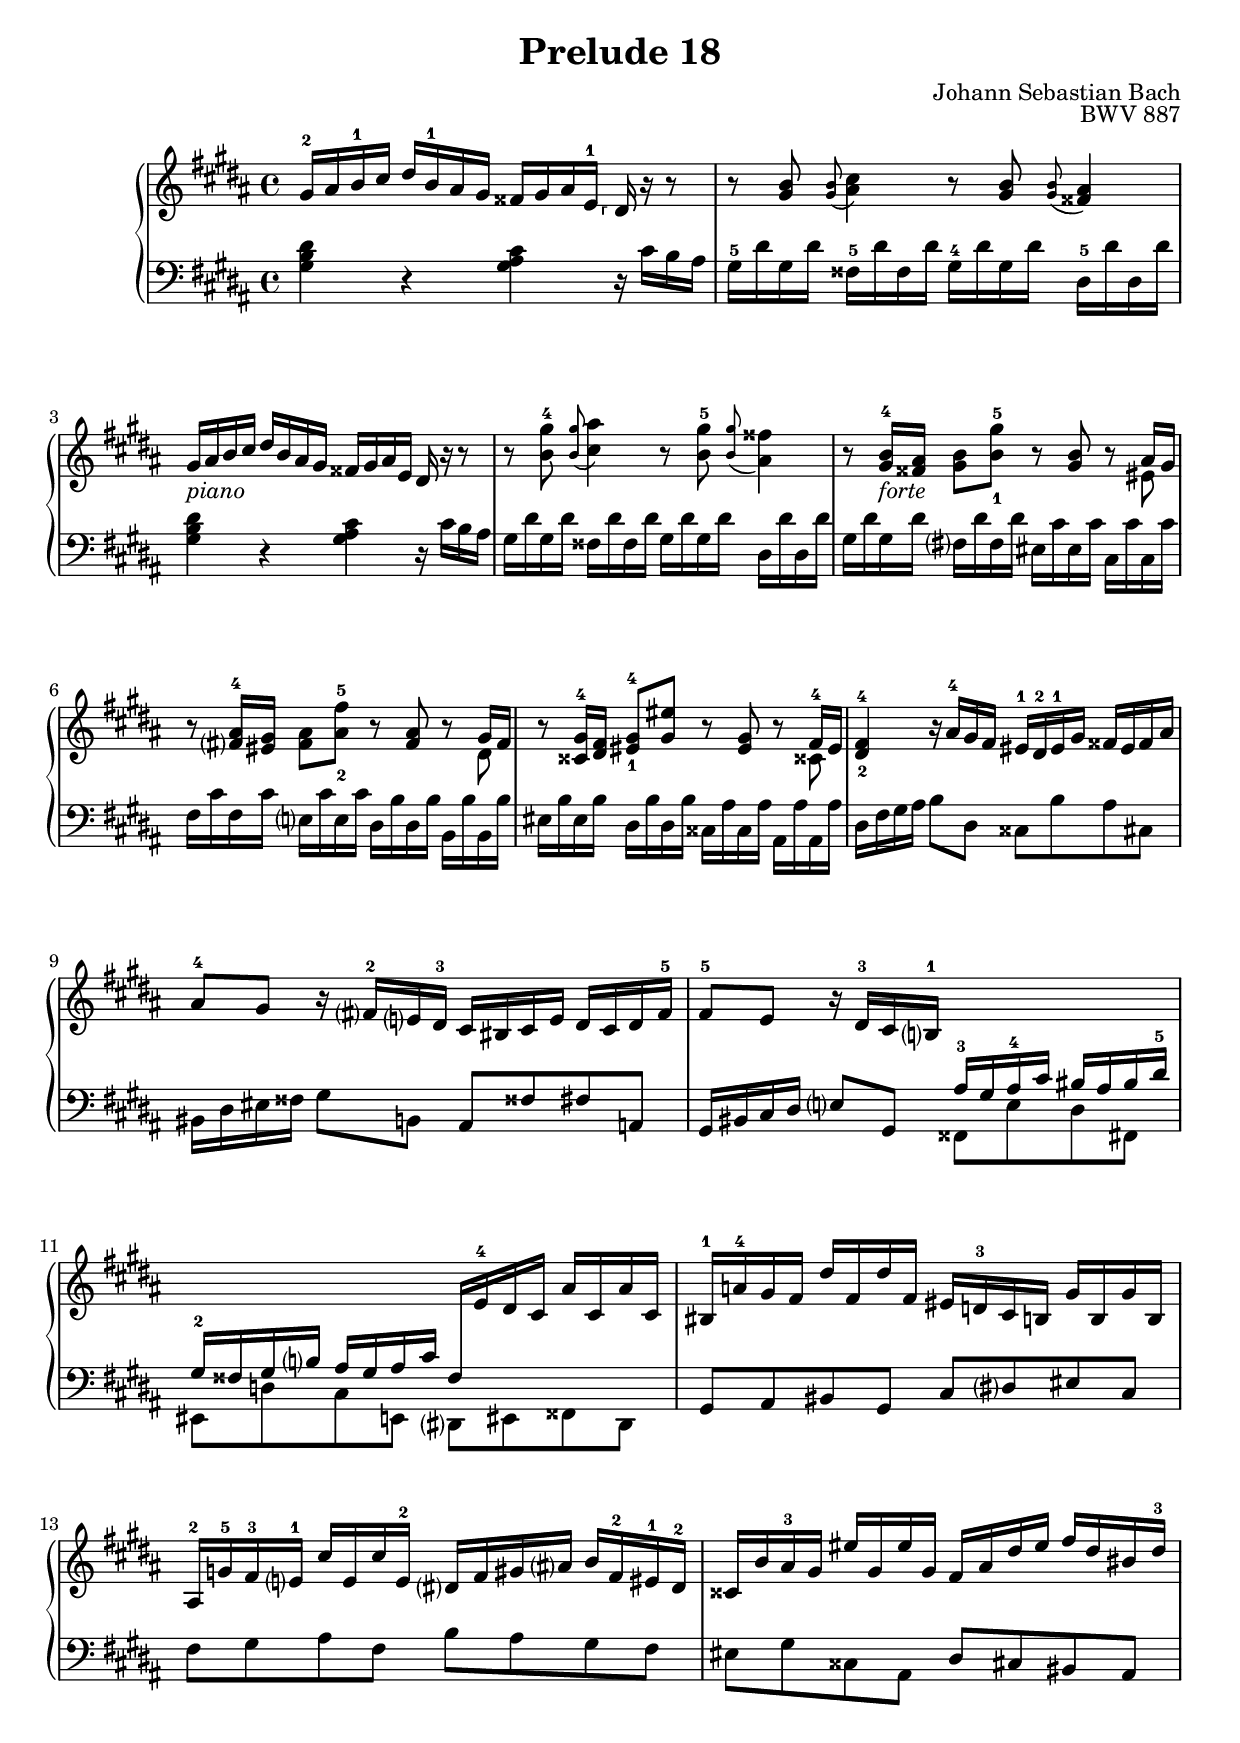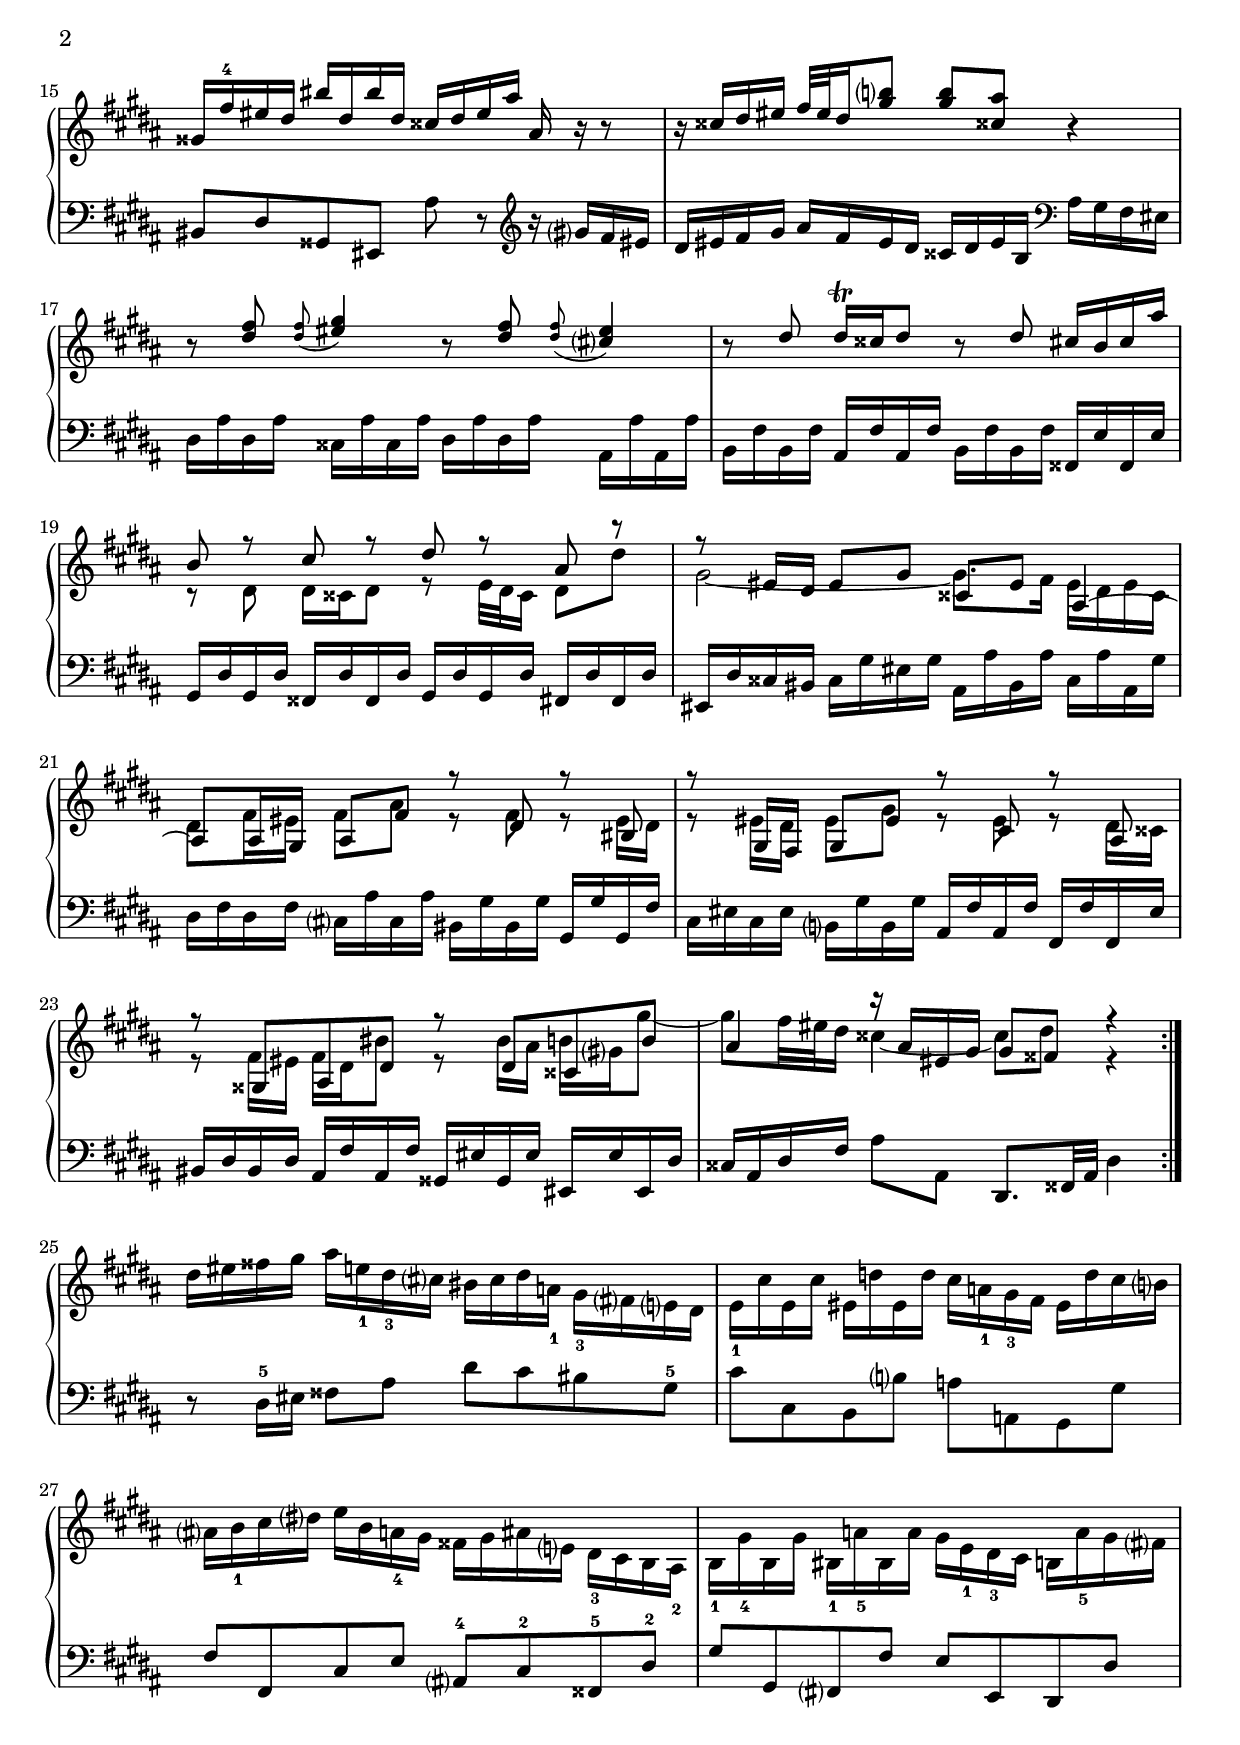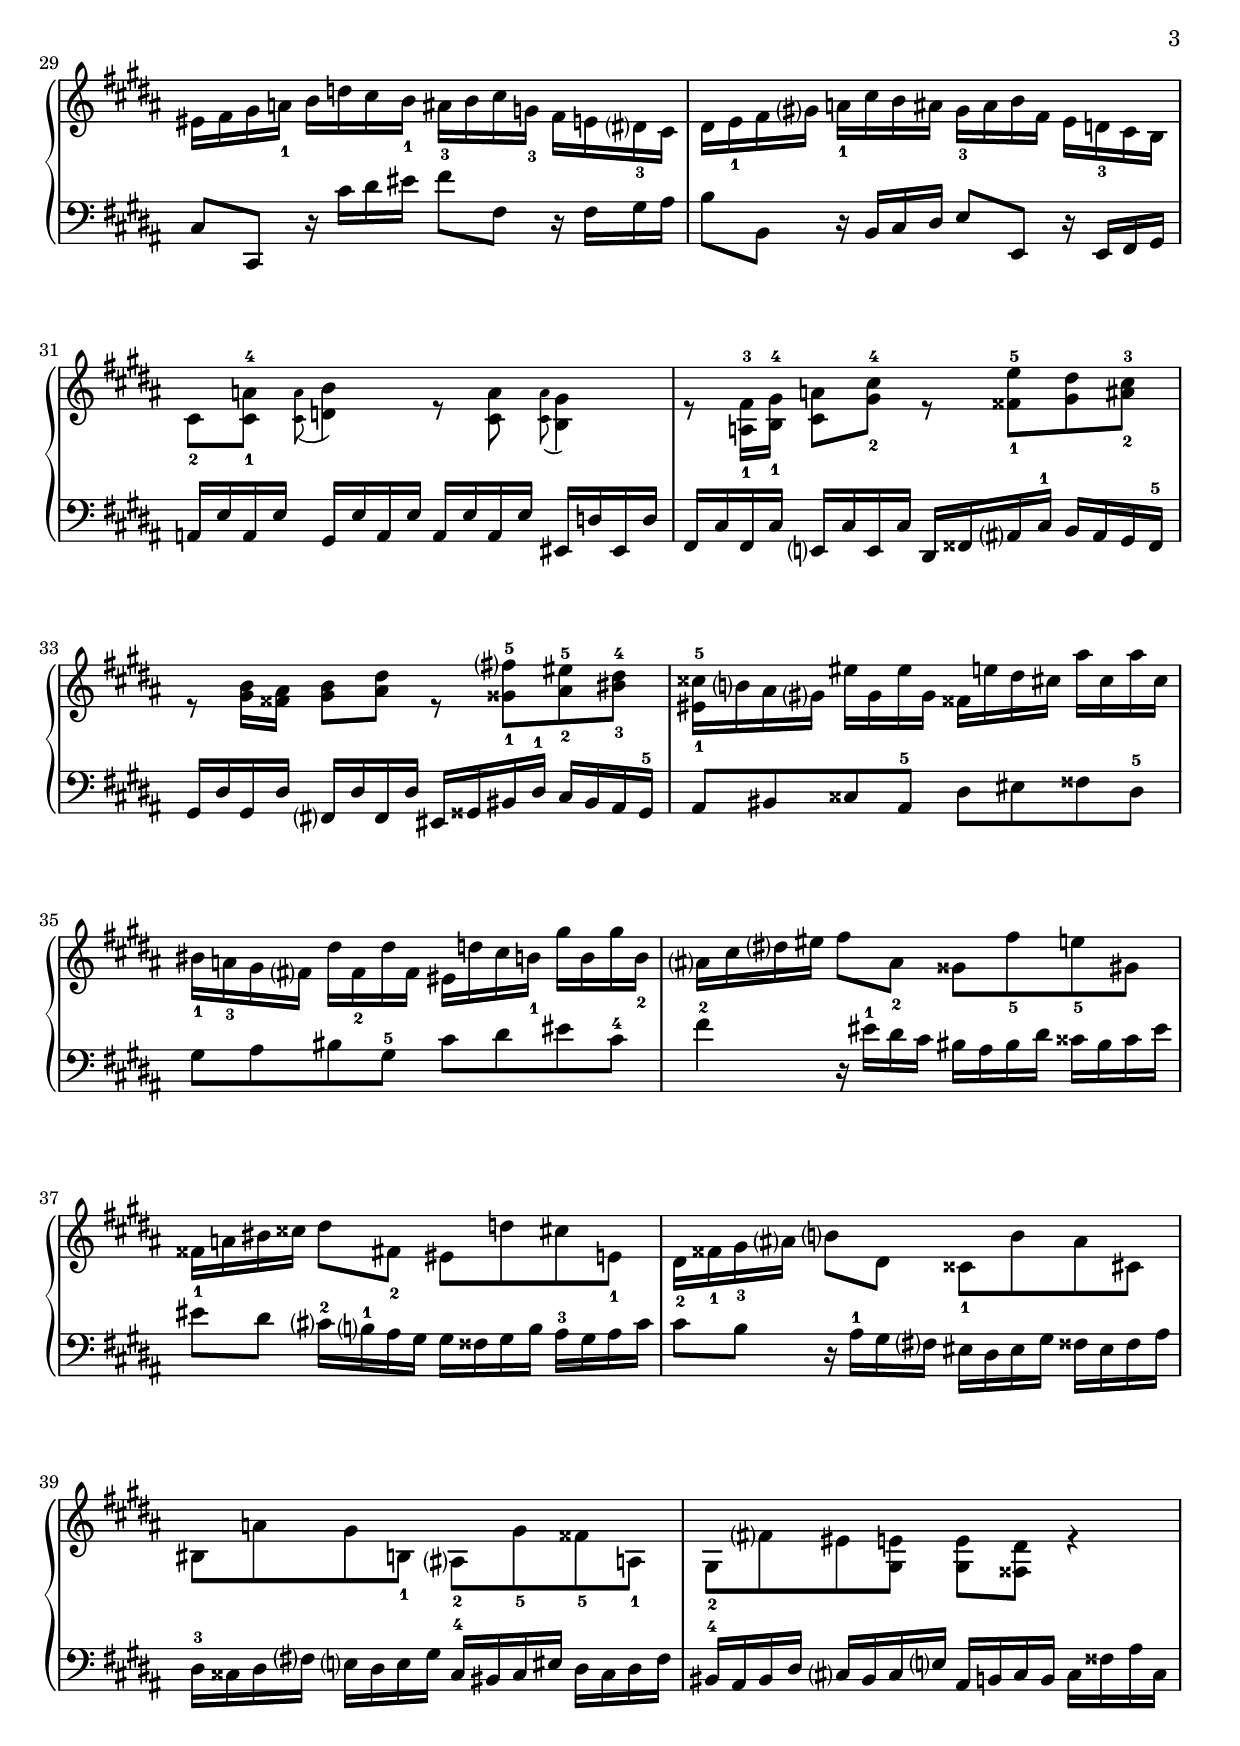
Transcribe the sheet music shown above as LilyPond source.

\version "2.20.0"

\header {
  title = "Prelude 18"
  composer = "Johann Sebastian Bach"
  opus = "BWV 887"
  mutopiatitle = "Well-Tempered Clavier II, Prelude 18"
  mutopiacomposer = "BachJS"
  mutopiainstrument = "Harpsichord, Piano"
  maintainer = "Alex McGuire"
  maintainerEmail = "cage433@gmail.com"
  version = "2.22.1"
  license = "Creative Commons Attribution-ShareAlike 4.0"
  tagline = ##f
}

global = {
  \key gis \minor
  \time 4/4
  \accidentalStyle modern-cautionary
}

\paper {
   ragged-bottom = ##f
   ragged-last-bottom = ##f
}
\include "articulate.ly"


clairnote-type = dn
% \include "include/clairnote.ly"


lhMark = \markup { 
  \path #0.1 #'((moveto -1 0)(rlineto 0 1.5)(rlineto 0.5 0))
}
rhMark = \markup { 
  \path #0.1 #'((moveto -1 0)(rlineto 0 -1.5)(rlineto 0.5 0))
}
                 
upper = \new Voice \relative c' {

    <gis'-2>16   ais b-1 cis 	dis b-1 ais gis  				fisis gis ais e-1              		\once \set fingeringOrientations=#'(left) <dis \finger"⸢"> r16 r8 				 		|
    r8 <gis b> 				\appoggiatura <gis b> <ais cis>4  		
                                                                                                      r8 <gis b> 				\appoggiatura <gis b> <fisis ais>4	|
  gis16_\markup {\italic "piano"} ais b cis 		
                                                   dis b ais gis  				fisis gis ais e              		dis r16 r8 				  		|
  r8 <b' gis'-4> 			\appoggiatura <b gis'> <cis ais'>4  		
                                                                                                      r8 <b gis'-5> 				\appoggiatura <b gis'> <ais fisis'>4	|
 
  % bar 5
  r8 <gis b-4>16_\markup {\italic "forte"} <fisis ais> 
                                                   <gis b>8 <b-1 gis'-5> 		r8 <gis b>8 				r8 << {ais16 gis} \\ eis8>> 		|
  r8 <fis ais-4>16 <eis gis> 	<fis ais>8 <ais-2 fis'-5> 		r8 <ais fis>8 				r8 << {gis16 fis} \\ dis8>> 		|
  r8 <cisis gis'-4>16 <dis fis> 	<eis-1 gis-4>8 <gis eis'>		 r8 <eis gis>8 				r8 << {fis16-4 eis} \\ cisis!8>> 		|
  <dis-2 fis-4>4			r16 ais'-4 gis fis			eis-1 dis-2 eis-1 gis 				fisis eis fisis ais |  
  
   % bar 9
   ais8-4 gis 				r16 fis-2 e dis-3 			cis bis cis e				dis cis dis fis-5			|
   fis8-5 e					r16 dis-3 cis b-1			\change Staff = "down"  \stemUp ais-3 gis  ais-4 cis 			
                                                                                                                                                       bis ais bis dis-5			|
   gis,-2 fisis gis b			ais gis ais cis				fisis, \change Staff = "up" e'-4 dis cis			
                                                                                                                                                       ais' cis, ais' cis,			|
   bis-1 a'-4 gis fis			dis' fis, dis' fis, 				eis d-3 cis b				gis' b, gis' b,			|
   
   % bar 13
   ais-2 g'-5 fis-3 e-1		cis' e, cis' e,-2				dis fis gis ais				b fis-2 eis-1 dis-2		|
   cisis b'ais-3 gis			eis' gis, eis' gis, 				fis ais dis eis				fis dis bis dis-3			|
   gisis, fis'-4 eis dis			bis' dis, bis' dis,				cisis dis eis ais				ais, r16 r8				|
   r16 cisis dis eis			fis32 eis dis16 <gis b>8		<gis b> <cisis,! ais'>			r4					|	
   
   %bar17
   r8 <dis fis>				\appoggiatura <dis fis> <eis gis>4
                                                                                                     r8 <dis fis>				\appoggiatura <dis fis> <cis eis>4	|
   r8 dis 					dis16\trill cisis dis8			r8 dis					cis16 b cis ais'			|
   
   <<
     {\voiceOne
       b,8 r8					cis r8					dis r8 					ais r8   				|
        r8 eis16 dis			eis8	gis					cisis, eis					ais,4~				|
        
        %bar 21
        ais8 ais16 gis			ais8 fis'8					r8 dis					r8 bis				|
        r8 gis16 fis			gis8 eis'8					r8 cis					r8 ais				|
        r8 gisis				ais dis					r8 dis 					cisis b'				|
        ais4 					r16 ais eis gis				gis8 fisis					r4					|
     }
     \new Voice \relative c' {
       \voiceTwo 
        r8 dis				dis16 cisis dis8				r8 e32 dis cisis16				dis8 dis'			|
        gis,2~										gis8. fis16					eis dis eis cisis			|
        
        %bar 21
        dis8 fis16 eis			fis8 ais					r8 fis						r8 eis16 dis			|
        r8 eis16 dis			eis8	gis					r8 eis					r8 dis16 cisis			|
        r8 fis16 eis				fis dis  bis'8				r8 bis16 ais 				b gis gis'8~			|
        gis8 fis32 eis dis16		cisis4~					cisis8 dis					r4					\bar ":|." 


      %bar 25
      dis16 eis fisis gis			ais e-1 dis-3 cis			bis cis dis a-1				gis-3 fis e dis			|
      e-1 cis' e, cis'			eis, d' eis, d'				cis a-1 gis-3 fis				eis d'cis b				|
      ais b-1 cis dis 			e b a-4 gis				fisis gis ais e				dis-3 cis b ais-2		|
      b-1 gis'-4 b, gis'			bis,-1 a'-5 bis, a'			gis e-1 dis-3 cis			b a'-5 gis fis			|
      
      %bar 29
      eis fis gis a-1			b d cis b-1				ais-3 b cis g-3				fis e dis-3 cis			|
      dis e-1 fis gis			a-1 cis b ais				gis-3 ais b fis				e d-3 cis b			|
      cis8-2 <cis-1 a'-4>		\appoggiatura <cis a'> <d b'>4
                                                                                                     r8 <cis a'> 				\appoggiatura <cis a'> <b gis'>4 |
      r8 <a-1 fis'-3>16 <b-1 gis'-4>		
                                                  <cis a'>8 <gis'-2 cis-4> 		r8 <fisis-1 e'-5>			<gis dis'> <ais-2 cis-3>	|
                                                  
      %bar 33
      r8 <gis b>16 <fisis ais>	<gis b>8 <ais dis>			r8 <gisis-1 fis'-5>			<ais-2 eis'-5> <bis-3 dis-4> 	|
      <eis,-1 cisis'-5>16 b' ais gis	
                                                  eis' gis, eis' gis,				fisis e' dis cis				ais' cis, ais' cis,			|
      bis-1 a-3 gis fis			dis' fis,-2 dis' fis, 			eis d' cis b-1				gis' b, gis' b,-2			|
      ais cis dis eis			fis8 ais,-2					gisis fis'-5					e-5 gis,				|
      
      %bar 37
      fisis16-1 a bis cisis		dis8 fis,-2					eis d'						cis e,-1				|	
      dis16-2 fisis-1 gis-3 ais	b8 dis,					cisis-1 b'					ais cis,				|
      bis a'					gis b,-1					ais-2 gis'-5				fisis-5 a,-1			|
      gis-2 fis' 				eis <gis, e'>	 			<gis e'> <fisis dis'>			r4					|
     
     }
   >> \oneVoice
   
   
   
   
   
}

lower = \new Voice \relative c {

  <gis' b dis>4			r4 					<gis ais cis>				r16 cis b ais	 		|
  gis-5 dis' gis, dis'           	fisis,-5 dis' fisis, dis'           gis,-4 dis' gis, dis'      	 	dis,-5 dis' dis, dis'		  	|
  <gis, b dis>4		   	r4 					<gis ais cis> 				r16 cis b ais	 		|
  gis dis' gis, dis'           	fisis, dis' fisis, dis'           	gis, dis' gis, dis'      	 		dis, dis' dis, dis'		  	|
  
  % bar 5
  gis, dis' gis, dis'         	fis, dis' fis, dis'           	eis, cis' eis, cis'      	 		cis, cis' cis, cis'		  	|
  fis, cis' fis, cis'           	e, cis' e, cis'           		dis, b' dis, b'      	 		b, b' b, b'		  		|
  eis, b' eis, b'      	 	dis, b' dis, b'			cisis, ais' cisis, ais'			ais, ais' ais, ais'			|
  dis, fis gis ais			b8 dis,8				cisis b'					ais cis, 				|
  
  % bar 9
  bis16 dis eis fisis		gis8 b,				ais fisis'!					fis a,					|
  gis16 bis cis dis		e8 gis,				\stemDown fisis e'					dis fis,				|	
  eis d' 				cis e,					dis eis 					fisis dis				|
  \stemNeutral gis ais				bis gis				cis dis					eis cis				|
  
  %bar 13
  fis gis 				ais fis				b ais						gis fis				|
  eis gis				cisis, ais				dis cis 					bis ais				|
  bis dis				gisis, eis				ais' r8					\clef treble r16 gis' fis eis  |
  dis eis fis gis			ais fis eis dis			cisis dis eis b				\clef bass ais gis fis eis     |
  
  %bar 17
  dis ais' dis, ais'			cisis, ais' cisis, ais'		dis, ais' dis, ais'				ais, ais' ais, ais'			|
  b, fis' b, fis'			ais, fis' ais, fis'			b, fis' b, fis'				fisis, e' fisis, e'			|
  gis, dis' gis, dis'		fisis, dis' fisis, dis'		gis, dis' gis, dis'				fis, dis' fis, dis'			|
  eis, dis' cisis bis		cisis gis' eis gis			ais, ais' bis, ais'				cisis, ais' ais, gis'		|
  
  %bar 21
  dis fis dis fis			cis ais' cis, ais'			bis, gis' bis, gis'				gis, gis' gis, fis'			|
  cis eis cis eis			b gis' b, gis'			ais, fis' ais, fis' 				fis, fis' fis, eis'			|
  bis dis bis dis			ais fis' ais, fis' 			gisis, eis' gisis, eis'			eis, eis' eis, dis'			|
  cisis ais dis fis			ais8 ais, 				dis,8. fisis32 ais				dis4					|
  
  %bar 25
  r8 dis16-5 eis			fisis8 ais				dis cis 					bis gis-5				| 
  cis cis, 				b b'					a a,						gis gis'				|
  fis fis,				cis' e					ais,-4 cis-2				fisis,-5 dis'-2			|
  gis gis, 				fis fis'				e e,						dis dis'				|
  
  %bar 29
  cis8 cis,				r16 cis'' dis eis			fis8 fis,					r16 fis gis ais			|
  b8 b,				r16 b cis dis			e8 e,						r16 e fis gis			|
  a e' a, e'				gis, e' a, e'				a, e' a, e'					eis, d' eis, d'			|
  fis, cis' fis, cis'			e, cis' e, cis'			dis, fisis ais cis-1			b ais gis fisis-5			|
  
  %bar 33
  gis dis' gis, dis'		fis, dis' fis, dis'			eis, gisis bis dis-1			cis bis ais gisis-5		|
  ais8 bis				cisis ais-5				dis eis 					fisis dis-5				|
  gis ais				bis gis-5				cis dis					eis cis-4				|
  fis4-2				r16 eis-1 dis cis		bis ais bis dis				cisis bis cisis eis			|
  
  %bar 37
  eis8 dis				cis16-2 b-1 ais gis		gis fisis gis b				ais-3 gis ais cis			|
  cis8 b				r16 ais-1 gis fis			eis dis eis gis				fisis eis fisis ais			|
  dis,-3 cisis dis fis		e dis e gis				cisis,-4 bis cisis eis			dis cisis dis fis			|
  bis,-4 ais bis dis		cis bis cis e			ais, b cis b					cis fisis ais cis,			|
}


%%%%%%%%%%%%%%%%%%%%%%%%%%%%%%%%%%%%%%%%
% MIDI
\score {
  \articulate
  \new PianoStaff <<
 

 \new Staff="up" 
    << \global \clef treble

 \upper 
      >>
   \new Staff="down" 
    << \global \clef treble
       \lower
      >>
  >>  
  \midi { \tempo 4=72 }
  
}


%%%%%%%%%%%%%%%%%%%%%%%%%%%%%%%%%%%%%%%%
% Printed score
\score {
  \new PianoStaff << 
         	\set PianoStaff.midiInstrument = "harpsichord"
    \new Staff="up"
     << \global \clef treble
       \upper 
      >>
    \new Staff="down"
     << \global \clef bass
      \lower
      >>
  >>
  \layout { }
}

